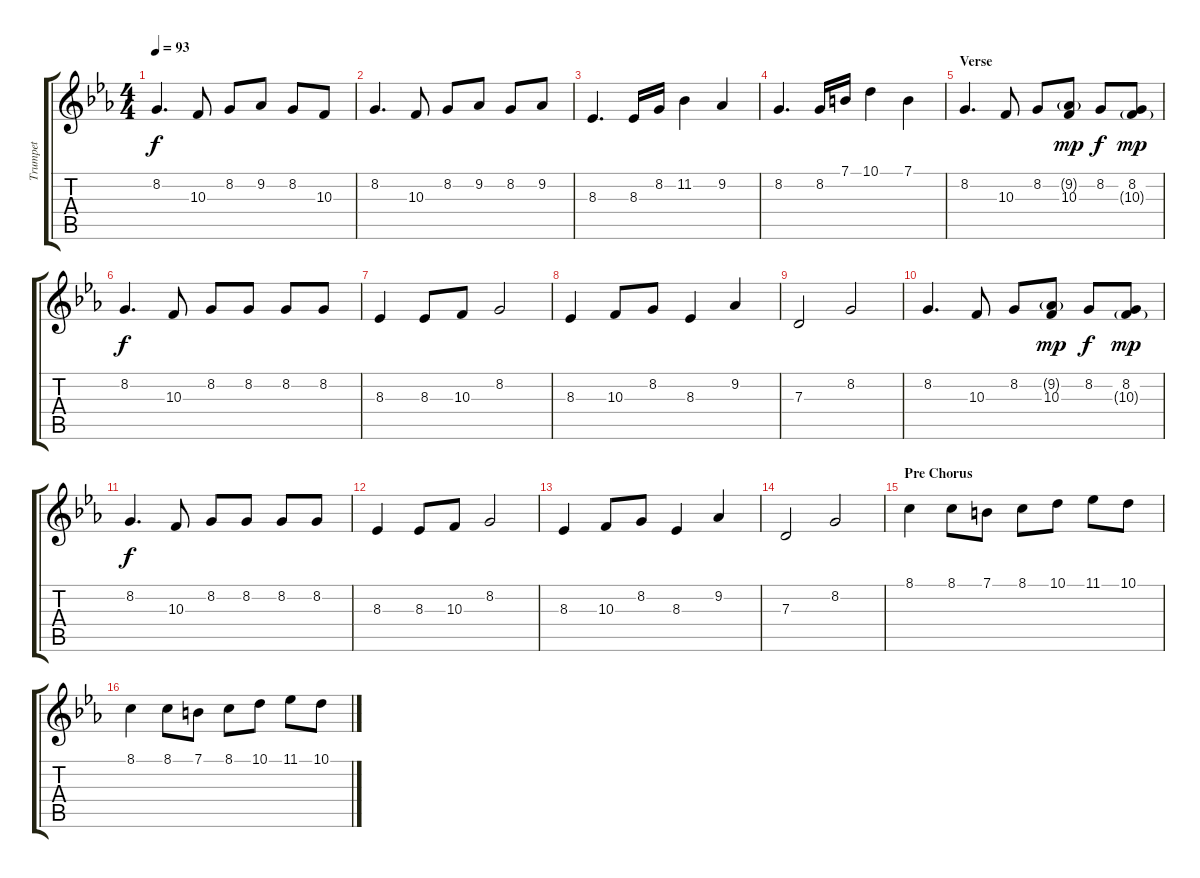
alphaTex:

\track ("Trumpet" "Trumpet") {instrument trumpet}
\staff {score tabs}
\tuning (E4 B3 G3 D3 A2 E2) {hide}
\ts (4 4)
\tempo 93
\clef g2
\ks eb
8.2.4{d dy f} 10.3.8 8.2.8 9.2.8 8.2.8 10.3.8 |
8.2.4{d} 10.3.8 8.2.8 9.2.8 8.2.8 9.2.8 |
8.3.4{d} 8.3.16 8.2.16 11.2.4 9.2.4 |
8.2.4{d} 8.2.16 7.1.16 10.1.4 7.1.4 |
\section ("" "Verse")
8.2.4{d} 10.3.8 8.2.8 (9.2{g} 10.3).8{dy mp} 8.2.8{dy f} (8.2 10.3{g}).8{dy mp} |
8.2.4{d dy f} 10.3.8 8.2.8 8.2.8 8.2.8 8.2.8 |
8.3.4 8.3.8 10.3.8 8.2.2 |
8.3.4 10.3.8 8.2.8 8.3.4 9.2.4 |
7.3.2 8.2.2 |
8.2.4{d} 10.3.8 8.2.8 (9.2{g} 10.3).8{dy mp} 8.2.8{dy f} (8.2 10.3{g}).8{dy mp} |
8.2.4{d dy f} 10.3.8 8.2.8 8.2.8 8.2.8 8.2.8 |
8.3.4 8.3.8 10.3.8 8.2.2 |
8.3.4 10.3.8 8.2.8 8.3.4 9.2.4 |
7.3.2 8.2.2 |
\section ("" "Pre Chorus")
8.1.4 8.1.8 7.1.8 8.1.8 10.1.8 11.1.8 10.1.8 |
8.1.4 8.1.8 7.1.8 8.1.8 10.1.8 11.1.8 10.1.8
